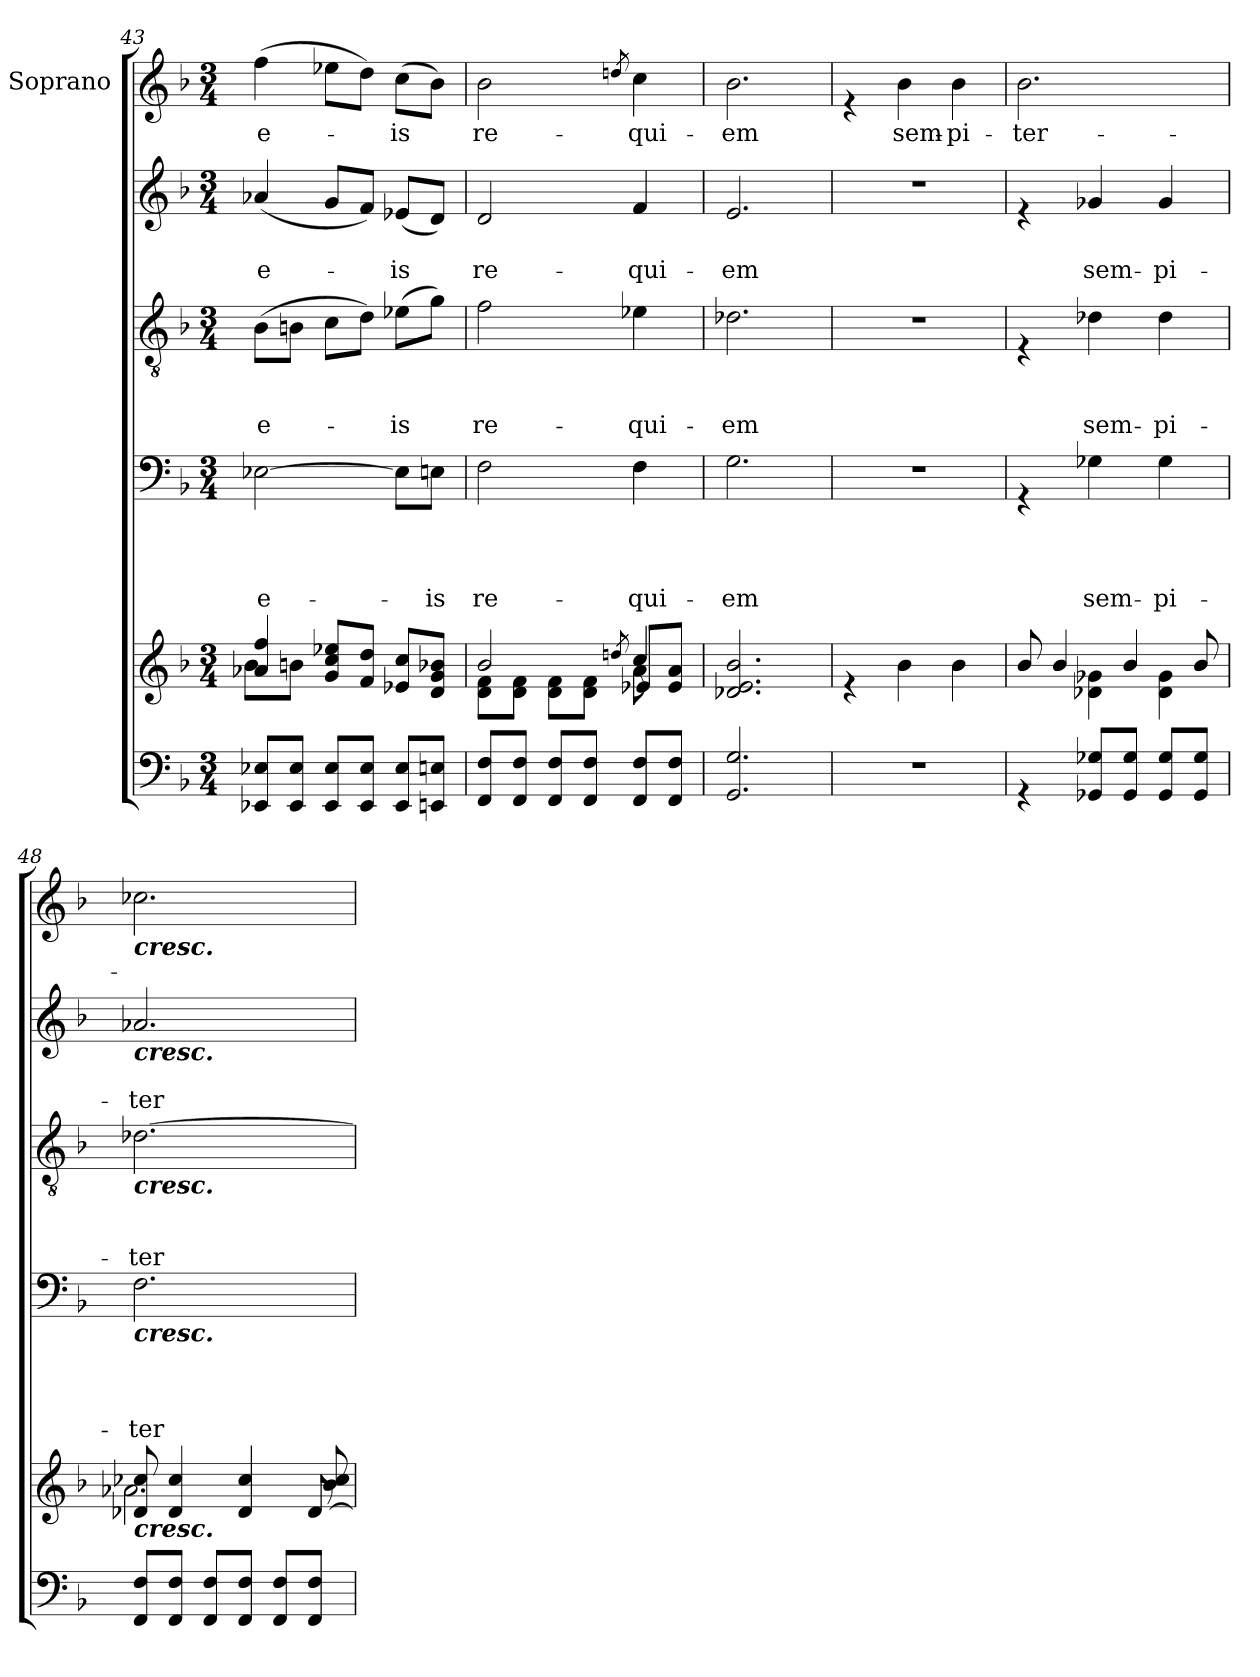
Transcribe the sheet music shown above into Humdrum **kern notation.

**kern	**kern	**kern	**text	**text	**text	**text	**kern	**text	**text	**text	**kern	**text	**text	**kern	**text
*part6	*part5	*part4	*part4	*part4	*part4	*part4	*part3	*part3	*part3	*part3	*part2	*part2	*part2	*part1	*part1
*staff6	*staff5	*staff4	*staff4	*staff4	*staff4	*staff4	*staff3	*staff3	*staff3	*staff3	*staff2	*staff2	*staff2	*staff1	*staff1
*	*	*	*	*	*	*	*	*	*	*	*	*	*	*I"Soprano	*
*clefF4	*clefG2	*clefF4	*	*	*	*	*clefGv2	*	*	*	*clefG2	*	*	*clefG2	*
*k[b-]	*k[b-]	*k[b-]	*	*	*	*	*k[b-]	*	*	*	*k[b-]	*	*	*k[b-]	*
*F:	*F:	*F:	*	*	*	*	*F:	*	*	*	*F:	*	*	*F:	*
*M3/4	*M3/4	*M3/4	*	*	*	*	*M3/4	*	*	*	*M3/4	*	*	*M3/4	*
=43	=43	=43	=43	=43	=43	=43	=43	=43	=43	=43	=43	=43	=43	=43	=43
*	*^	*	*	*	*	*	*	*	*	*	*	*	*	*	*
!	!	!	!	!	!	!	!LO:LY:b	!	!	!	!LO:LY:b	!	!	!LO:LY:b	!	!LO:LY:b
8EE-X/ 8E-X/L	4a-X/ 4ff/	8b-\L	[>2E-X\	.	.	.	e-	(>8B-\L	.	.	e-	(<4a-X/	.	e-	(>4ff\	e-
8EE-/ 8E-/J	.	8bn\J	.	.	.	.	.	8Bn\J	.	.	.	.	.	.	.	.
8EE-/ 8E-/L	8g/ 8cc/ 8ee-X/L	2ryy	.	.	.	.	.	8c\L	.	.	.	8g/L	.	.	8ee-X\L	.
8EE-/ 8E-/J	8f/ 8dd/J	.	.	.	.	.	.	8d\J)	.	.	.	8f/J)	.	.	8dd\J)	.
!	!	!	!	!	!	!	!	!	!	!	!LO:LY:b	!	!	!LO:LY:b	!	!LO:LY:b
8EE-/ 8E-/L	8e-X/ 8cc/L	.	8E-\L]	.	.	.	.	(>8e-X\L	.	.	-is	(<8e-X/L	.	-is	(>8cc\L	-is
!	!	!	!	!	!	!	!LO:LY:b	!	!	!	!	!	!	!	!	!
8EEn/ 8En/J	8d/ 8g/ 8b-X/J	.	8En\J	.	.	.	-is	8g\J)	.	.	.	8d/J)	.	.	8b-\J)	.
=44	=44	=44	=44	=44	=44	=44	=44	=44	=44	=44	=44	=44	=44	=44	=44	=44
*	*	*^	*	*	*	*	*	*	*	*	*	*	*	*	*	*
!	!	!	!	!	!	!	!	!LO:LY:b	!	!	!	!LO:LY:b	!	!	!LO:LY:b	!	!LO:LY:b
8FF/ 8F/L	2b-/	8d\ 8f\L	2ryy	2F\	.	.	.	re-	2f\	.	.	re-	2d/	.	re-	2b-\	re-
8FF/ 8F/J	.	8d\ 8f\J	.	.	.	.	.	.	.	.	.	.	.	.	.	.	.
8FF/ 8F/L	.	8d\ 8f\L	.	.	.	.	.	.	.	.	.	.	.	.	.	.	.
8FF/ 8F/J	.	8d\ 8f\J	.	.	.	.	.	.	.	.	.	.	.	.	.	.	.
.	.	.	8qddn/	.	.	.	.	.	.	.	.	.	.	.	.	8qddn/	.
!	!	!	!	!	!	!	!	!LO:LY:b	!	!	!	!LO:LY:b	!	!	!LO:LY:b	!	!LO:LY:b
8FF/ 8F/L	8a\	4cc/	8e-X/L	4F\	.	.	.	-qui-	4e-X\	.	.	-qui-	4f/	.	-qui-	4cc\	-qui-
8FF/ 8F/J	8ryy	.	8e-/ 8a/J	.	.	.	.	.	.	.	.	.	.	.	.	.	.
!!LO:LB:g=z
=45	=45	=45	=45	=45	=45	=45	=45	=45	=45	=45	=45	=45	=45	=45	=45	=45	=45
!	!	!	!	!	!	!	!	!LO:LY:b	!	!	!	!LO:LY:b	!	!	!LO:LY:b	!	!LO:LY:b
*	*v	*v	*v	*	*	*	*	*	*	*	*	*	*	*	*	*	*
2.GG/ 2.G/	2.d-X/ 2.e/ 2.b-/	2.G\	.	.	.	-em	2.d-X\	.	.	-em	2.e/	.	-em	2.b-\	-em
=46	=46	=46	=46	=46	=46	=46	=46	=46	=46	=46	=46	=46	=46	=46	=46
2.r	4re	2.r	.	.	.	.	2.r	.	.	.	2.r	.	.	4re	.
!	!	!	!	!	!	!	!	!	!	!	!	!	!	!	!LO:LY:b
.	4b-\	.	.	.	.	.	.	.	.	.	.	.	.	4b-\	sem-
!	!	!	!	!	!	!	!	!	!	!	!	!	!	!	!LO:LY:b
.	4b-\	.	.	.	.	.	.	.	.	.	.	.	.	4b-\	-pi-
=47	=47	=47	=47	=47	=47	=47	=47	=47	=47	=47	=47	=47	=47	=47	=47
*	*^	*	*	*	*	*	*	*	*	*	*	*	*	*	*
!	!	!	!	!	!	!	!	!	!	!	!	!	!	!	!	!LO:LY:b
4rGG	8b-/	4ryy	4rGG	.	.	.	.	4rE	.	.	.	4re	.	.	2.b-\	-ter-
.	4b-/	.	.	.	.	.	.	.	.	.	.	.	.	.	.	.
!	!	!	!	!	!	!	!LO:LY:b	!	!	!	!LO:LY:b	!	!	!LO:LY:b	!	!
8GG-X/ 8G-X/L	.	4d-X\ 4g-X\	4G-X\	.	.	.	sem-	4d-X\	.	.	sem-	4g-X/	.	sem-	.	.
8GG-/ 8G-/J	4b-/	.	.	.	.	.	.	.	.	.	.	.	.	.	.	.
!	!	!	!	!	!	!	!LO:LY:b	!	!	!	!LO:LY:b	!	!	!LO:LY:b	!	!
8GG-/ 8G-/L	.	4d-\ 4g-\	4G-\	.	.	.	-pi-	4d-\	.	.	-pi-	4g-/	.	-pi-	.	.
8GG-/ 8G-/J	8b-/	.	.	.	.	.	.	.	.	.	.	.	.	.	.	.
=48	=48	=48	=48	=48	=48	=48	=48	=48	=48	=48	=48	=48	=48	=48	=48	=48
*	*	*^	*	*	*	*	*	*	*	*	*	*	*	*	*	*
!	!	!	!	!	!	!	!	!	!	!	!	!	!	!	!	!LO:TX:b:Bi:t=cresc.	!
!	!	!	!	!	!	!	!	!	!	!	!	!	!LO:TX:b:Bi:t=cresc.	!	!	!	!
!	!	!	!	!	!	!	!	!	!LO:TX:b:Bi:t=cresc.	!	!	!	!	!	!	!	!
!	!	!	!	!LO:TX:b:Bi:t=cresc.	!	!	!	!	!	!	!	!	!	!	!	!	!
!	!LO:TX:b:Bi:t=cresc.	!	!	!	!	!	!	!	!	!	!	!	!	!	!	!	!
!	!	!	!	!	!	!	!	!LO:LY:b	!	!	!	!LO:LY:b	!	!	!LO:LY:b	!	!
8FF/ 8F/L	8d-X/ 8cc-X/	2.a-X\	2ryy	2.F\	.	.	.	-ter-	[>2.d-X\	.	.	-ter-	2.a-X/	.	-ter-	2.cc-X\	.
8FF/ 8F/J	4d-/ 4cc-/	.	.	.	.	.	.	.	.	.	.	.	.	.	.	.	.
8FF/ 8F/L	.	.	.	.	.	.	.	.	.	.	.	.	.	.	.	.	.
8FF/ 8F/J	4d-/ 4cc-/	.	.	.	.	.	.	.	.	.	.	.	.	.	.	.	.
8FF/ 8F/L	.	.	8ryy	.	.	.	.	.	.	.	.	.	.	.	.	.	.
8FF/ 8F/J	[<8d-/	.	8b-/ 8cc-/	.	.	.	.	.	.	.	.	.	.	.	.	.	.
*	*v	*v	*v	*	*	*	*	*	*	*	*	*	*	*	*	*	*
=	=	=	=	=	=	=	=	=	=	=	=	=	=	=	=
*-	*-	*-	*-	*-	*-	*-	*-	*-	*-	*-	*-	*-	*-	*-	*-
